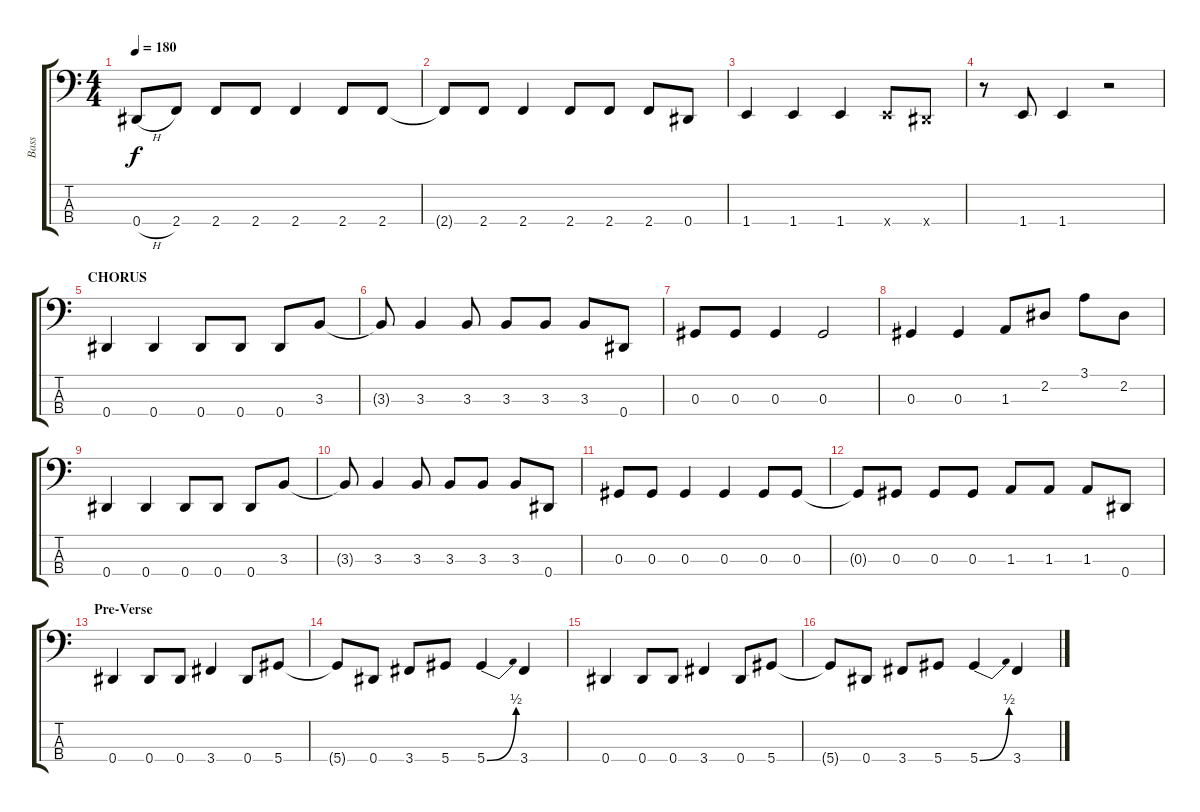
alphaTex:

\track ("Bass" "Bass") {instrument electricbasspick}
\staff {score tabs}
\tuning (Gb2 Db2 Ab1 Eb1) {hide}
\ts (4 4)
\tempo 180
\clef f4
\ks c
0.4{h}.8{dy f} 2.4.8 2.4.8 2.4.8 2.4.4 2.4.8 2.4.8 |
2.4{t}.8 2.4.8 2.4.4 2.4.8 2.4.8 2.4.8 0.4.8 |
1.4.4 1.4.4 1.4.4 1.4{x}.8 0.4{x}.8 |
r.8 1.4.8 1.4.4 r.2 |
\section ("" "CHORUS")
0.4.4 0.4.4 0.4.8 0.4.8 0.4.8 3.3.8 |
3.3{t}.8 3.3.4 3.3.8 3.3.8 3.3.8 3.3.8 0.4.8 |
0.3.8 0.3.8 0.3.4 0.3.2 |
0.3.4 0.3.4 1.3.8 2.2.8 3.1.8 2.2.8 |
0.4.4 0.4.4 0.4.8 0.4.8 0.4.8 3.3.8 |
3.3{t}.8 3.3.4 3.3.8 3.3.8 3.3.8 3.3.8 0.4.8 |
0.3.8 0.3.8 0.3.4 0.3.4 0.3.8 0.3.8 |
0.3{t}.8 0.3.8 0.3.8 0.3.8 1.3.8 1.3.8 1.3.8 0.4.8 |
\section ("" "Pre-Verse")
0.4.4 0.4.8 0.4.8 3.4.4 0.4.8 5.4.8 |
5.4{t}.8 0.4.8 3.4.8 5.4.8 5.4{be (bend 0 0 60 2)}.4 3.4.4 |
0.4.4 0.4.8 0.4.8 3.4.4 0.4.8 5.4.8 |
5.4{t}.8 0.4.8 3.4.8 5.4.8 5.4{be (bend 0 0 60 2)}.4 3.4.4
